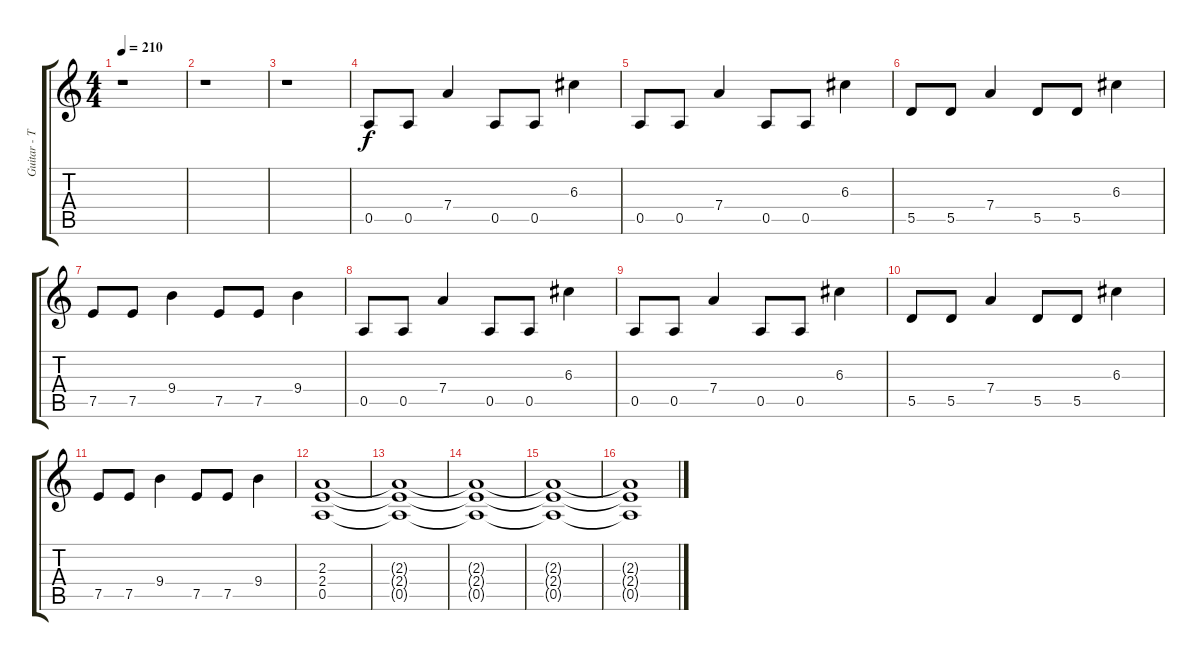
\track ("Guitar - Tom Mattew Delonge" "Guitar - T") {instrument distortionguitar}
\staff {score tabs}
\tuning (E4 B3 G3 D3 A2 E2) {hide}
\ts (4 4)
\tempo 210
\clef g2
\ks c
r.1{dy f} |
r.1 |
r.1 |
0.5.8 0.5.8 7.4.4 0.5.8 0.5.8 6.3.4 |
0.5.8 0.5.8 7.4.4 0.5.8 0.5.8 6.3.4 |
5.5.8 5.5.8 7.4.4 5.5.8 5.5.8 6.3.4 |
7.5.8 7.5.8 9.4.4 7.5.8 7.5.8 9.4.4 |
0.5.8 0.5.8 7.4.4 0.5.8 0.5.8 6.3.4 |
0.5.8 0.5.8 7.4.4 0.5.8 0.5.8 6.3.4 |
5.5.8 5.5.8 7.4.4 5.5.8 5.5.8 6.3.4 |
7.5.8 7.5.8 9.4.4 7.5.8 7.5.8 9.4.4 |
(2.3 2.4 0.5).1 |
(2.3{t} 2.4{t} 0.5{t}).1 |
(2.3{t} 2.4{t} 0.5{t}).1 |
(2.3{t} 2.4{t} 0.5{t}).1 |
(2.3{t} 2.4{t} 0.5{t}).1
